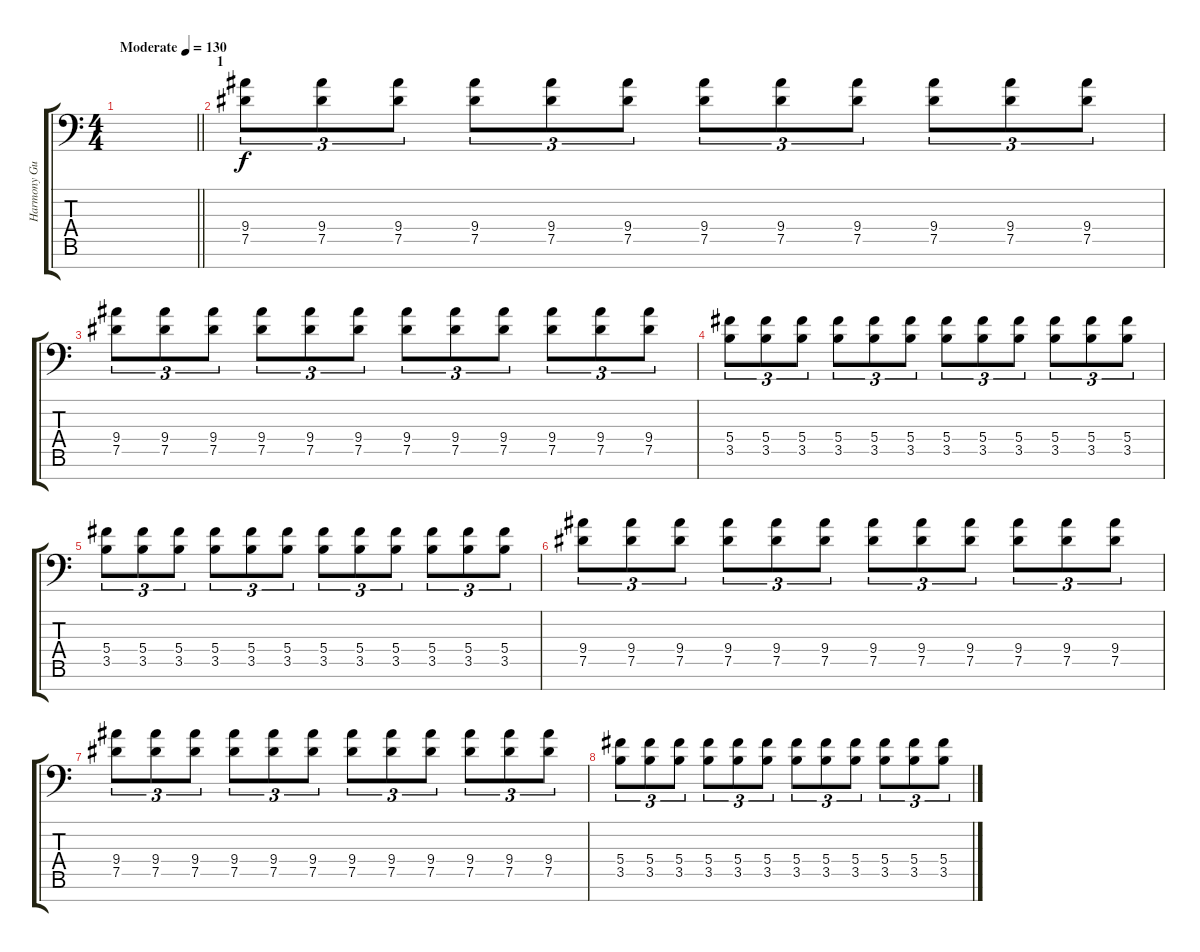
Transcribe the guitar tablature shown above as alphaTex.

\track ("Harmony Guitar" "Harmony Gu") {instrument distortionguitar}
\staff {score tabs}
\tuning (Eb4 Bb3 Gb3 Db3 Ab2 Eb2 Bb1) {hide}
\ts (4 4)
\tempo (130 "Moderate")
\clef f4
\barLineRight lightlight
\ks c
|
\section ("" "1")
(9.4 7.5).8{tu (3 2)} (9.4 7.5).8{tu (3 2)} (9.4 7.5).8{tu (3 2)} (9.4 7.5).8{tu (3 2)} (9.4 7.5).8{tu (3 2)} (9.4 7.5).8{tu (3 2)} (9.4 7.5).8{tu (3 2)} (9.4 7.5).8{tu (3 2)} (9.4 7.5).8{tu (3 2)} (9.4 7.5).8{tu (3 2)} (9.4 7.5).8{tu (3 2)} (9.4 7.5).8{tu (3 2)} |
(9.4 7.5).8{tu (3 2)} (9.4 7.5).8{tu (3 2)} (9.4 7.5).8{tu (3 2)} (9.4 7.5).8{tu (3 2)} (9.4 7.5).8{tu (3 2)} (9.4 7.5).8{tu (3 2)} (9.4 7.5).8{tu (3 2)} (9.4 7.5).8{tu (3 2)} (9.4 7.5).8{tu (3 2)} (9.4 7.5).8{tu (3 2)} (9.4 7.5).8{tu (3 2)} (9.4 7.5).8{tu (3 2)} |
(5.4 3.5).8{tu (3 2)} (5.4 3.5).8{tu (3 2)} (5.4 3.5).8{tu (3 2)} (5.4 3.5).8{tu (3 2)} (5.4 3.5).8{tu (3 2)} (5.4 3.5).8{tu (3 2)} (5.4 3.5).8{tu (3 2)} (5.4 3.5).8{tu (3 2)} (5.4 3.5).8{tu (3 2)} (5.4 3.5).8{tu (3 2)} (5.4 3.5).8{tu (3 2)} (5.4 3.5).8{tu (3 2)} |
(5.4 3.5).8{tu (3 2)} (5.4 3.5).8{tu (3 2)} (5.4 3.5).8{tu (3 2)} (5.4 3.5).8{tu (3 2)} (5.4 3.5).8{tu (3 2)} (5.4 3.5).8{tu (3 2)} (5.4 3.5).8{tu (3 2)} (5.4 3.5).8{tu (3 2)} (5.4 3.5).8{tu (3 2)} (5.4 3.5).8{tu (3 2)} (5.4 3.5).8{tu (3 2)} (5.4 3.5).8{tu (3 2)} |
(9.4 7.5).8{tu (3 2)} (9.4 7.5).8{tu (3 2)} (9.4 7.5).8{tu (3 2)} (9.4 7.5).8{tu (3 2)} (9.4 7.5).8{tu (3 2)} (9.4 7.5).8{tu (3 2)} (9.4 7.5).8{tu (3 2)} (9.4 7.5).8{tu (3 2)} (9.4 7.5).8{tu (3 2)} (9.4 7.5).8{tu (3 2)} (9.4 7.5).8{tu (3 2)} (9.4 7.5).8{tu (3 2)} |
(9.4 7.5).8{tu (3 2)} (9.4 7.5).8{tu (3 2)} (9.4 7.5).8{tu (3 2)} (9.4 7.5).8{tu (3 2)} (9.4 7.5).8{tu (3 2)} (9.4 7.5).8{tu (3 2)} (9.4 7.5).8{tu (3 2)} (9.4 7.5).8{tu (3 2)} (9.4 7.5).8{tu (3 2)} (9.4 7.5).8{tu (3 2)} (9.4 7.5).8{tu (3 2)} (9.4 7.5).8{tu (3 2)} |
(5.4 3.5).8{tu (3 2)} (5.4 3.5).8{tu (3 2)} (5.4 3.5).8{tu (3 2)} (5.4 3.5).8{tu (3 2)} (5.4 3.5).8{tu (3 2)} (5.4 3.5).8{tu (3 2)} (5.4 3.5).8{tu (3 2)} (5.4 3.5).8{tu (3 2)} (5.4 3.5).8{tu (3 2)} (5.4 3.5).8{tu (3 2)} (5.4 3.5).8{tu (3 2)} (5.4 3.5).8{tu (3 2)}
